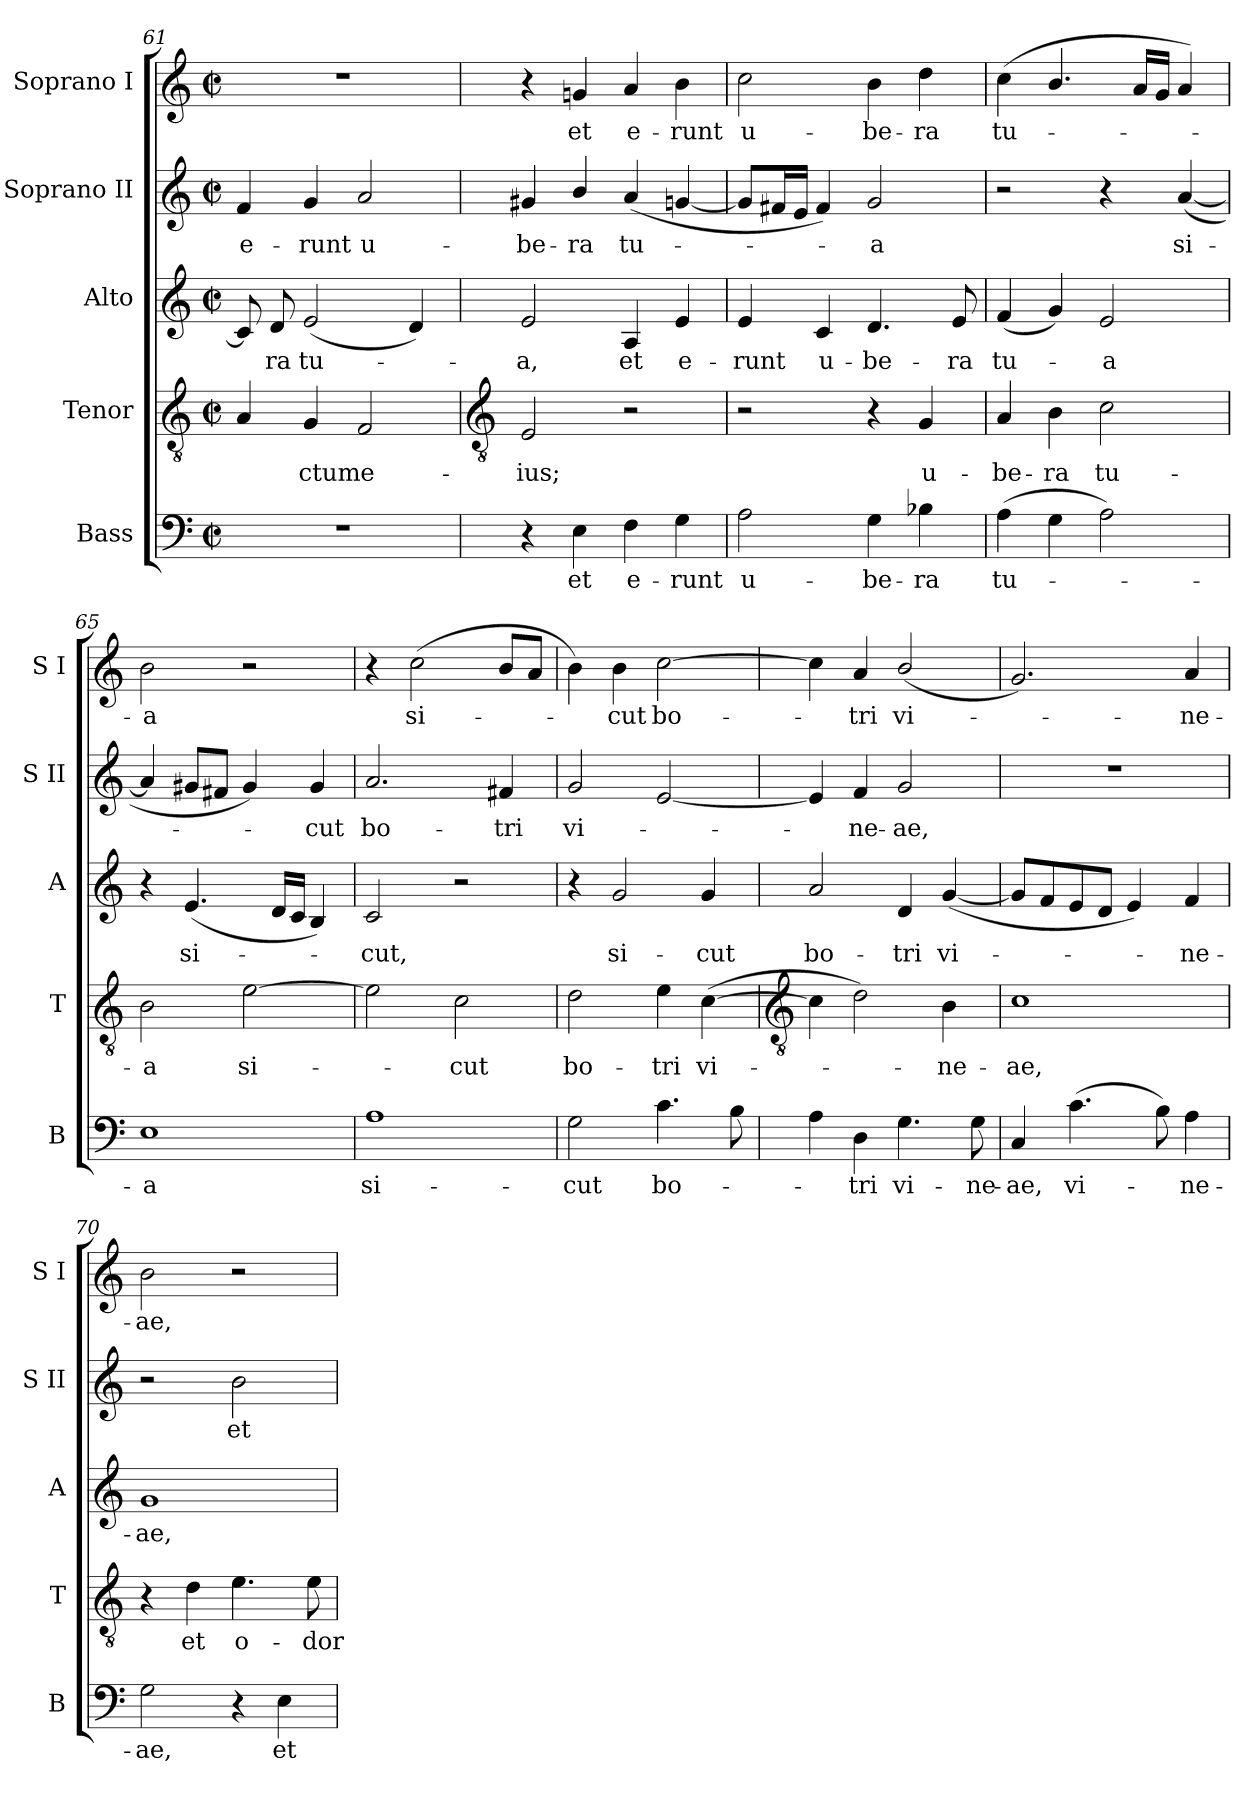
**kern	**text	**kern	**text	**kern	**text	**kern	**text	**kern	**text
*part5	*part5	*part4	*part4	*part3	*part3	*part2	*part2	*part1	*part1
*staff5	*staff5	*staff4	*staff4	*staff3	*staff3	*staff2	*staff2	*staff1	*staff1
*I"Bass	*	*I"Tenor	*	*I"Alto	*	*I"Soprano II	*	*I"Soprano I	*
*I'B	*	*I'T	*	*I'A	*	*I'S II	*	*I'S I	*
*clefF4	*	*clefGv2	*	*clefG2	*	*clefG2	*	*clefG2	*
*k[]	*	*k[]	*	*k[]	*	*k[]	*	*k[]	*
*C:	*	*C:	*	*C:	*	*C:	*	*C:	*
*M2/2	*	*M2/2	*	*M2/2	*	*M2/2	*	*M2/2	*
*met(c|)	*	*met(c|)	*	*met(c|)	*	*met(c|)	*	*met(c|)	*
=61	=61	=61	=61	=61	=61	=61	=61	=61	=61
!	!	!	!	!	!	!	!LO:LY:b	!	!
1r	.	4A	.	8c]	.	4f	e-	1r	.
!	!	!	!	!	!LO:LY:b	!	!	!	!
.	.	.	.	8d	ra	.	.	.	.
!	!	!	!LO:LY:b	!	!LO:LY:b	!	!LO:LY:b	!	!
.	.	4G	ctum	(<2e	tu-	4g	-runt	.	.
!	!	!	!LO:LY:b	!	!	!	!LO:LY:b	!	!
.	.	2F	e-	.	.	2a	u-	.	.
.	.	.	.	4d)	.	.	.	.	.
!!LO:LB:g=z
=62	=62	=62	=62	=62	=62	=62	=62	=62	=62
*	*	*clefGv2	*	*	*	*	*	*	*
!	!	!	!LO:LY:b	!	!LO:LY:b	!	!LO:LY:b	!	!
4r	.	2E	-ius;	2e	a,	4g#X	-be-	4r	.
!	!LO:LY:b	!	!	!	!	!	!LO:LY:b	!	!LO:LY:b
4E	et	.	.	.	.	4b/	-ra	4gn	et
!	!LO:LY:b	!	!	!	!LO:LY:b	!	!LO:LY:b	!	!LO:LY:b
4F	e-	2r	.	4A	et	(<4a	tu-	4a	e-
!	!LO:LY:b	!	!	!	!LO:LY:b	!	!	!	!LO:LY:b
4G	-runt	.	.	4e	e-	[4gn	.	4b	-runt
=63	=63	=63	=63	=63	=63	=63	=63	=63	=63
!	!LO:LY:b	!	!	!	!LO:LY:b	!	!	!	!LO:LY:b
2A	u-	2r	.	4e	-runt	8gL]	.	2cc	u-
.	.	.	.	.	.	16f#XL	.	.	.
.	.	.	.	.	.	16eJJ	.	.	.
!	!	!	!	!	!LO:LY:b	!	!	!	!
.	.	.	.	4c	u-	4f#)	.	.	.
!	!LO:LY:b	!	!	!	!LO:LY:b	!	!LO:LY:b	!	!LO:LY:b
4G	-be-	4r	.	4.d	-be-	2g	a	4b	-be-
!	!LO:LY:b	!	!LO:LY:b	!	!	!	!	!	!LO:LY:b
4B-X	-ra	4G	u-	.	.	.	.	4dd	-ra
!	!	!	!	!	!LO:LY:b	!	!	!	!
.	.	.	.	8e	-ra	.	.	.	.
=64	=64	=64	=64	=64	=64	=64	=64	=64	=64
!	!LO:LY:b	!	!LO:LY:b	!	!LO:LY:b	!	!	!	!LO:LY:b
(>4A	tu-	4A	-be-	(<4f	tu-	2r	.	(<4cc	tu-
!	!	!	!LO:LY:b	!	!	!	!	!	!
4G	.	4B	-ra	4g)	.	.	.	4.b/	.
!	!	!	!LO:LY:b	!	!LO:LY:b	!	!	!	!
2A)	.	2c	tu-	2e	a	4r	.	.	.
.	.	.	.	.	.	.	.	16aLL	.
.	.	.	.	.	.	.	.	16gJJ	.
!	!	!	!	!	!	!	!LO:LY:b	!	!
.	.	.	.	.	.	(<[4a	si-	4a)	.
=65	=65	=65	=65	=65	=65	=65	=65	=65	=65
!	!LO:LY:b	!	!LO:LY:b	!	!	!	!	!	!LO:LY:b
1E	a	2B	-a	4r	.	4a]	.	2b	a
!	!	!	!	!	!LO:LY:b	!	!	!	!
.	.	.	.	(<4.e	si-	8g#XL	.	.	.
.	.	.	.	.	.	8f#XJ	.	.	.
!	!	!	!LO:LY:b	!	!	!	!	!	!
.	.	[2e	si-	.	.	4g#)	.	2r	.
.	.	.	.	16dLL	.	.	.	.	.
.	.	.	.	16cJJ	.	.	.	.	.
!	!	!	!	!	!	!	!LO:LY:b	!	!
.	.	.	.	4B)	.	4g#	cut	.	.
=66	=66	=66	=66	=66	=66	=66	=66	=66	=66
!	!LO:LY:b	!	!	!	!LO:LY:b	!	!LO:LY:b	!	!
1A	si-	2e]	.	2c	cut,	2.a	bo-	4r	.
!	!	!	!	!	!	!	!	!	!LO:LY:b
.	.	.	.	.	.	.	.	(>2cc	si-
!	!	!	!LO:LY:b	!	!	!	!	!	!
.	.	2c	cut	2r	.	.	.	.	.
!	!	!	!	!	!	!	!LO:LY:b	!	!
.	.	.	.	.	.	4f#X	-tri	8bL	.
.	.	.	.	.	.	.	.	8aJ	.
=67	=67	=67	=67	=67	=67	=67	=67	=67	=67
!	!LO:LY:b	!	!LO:LY:b	!	!	!	!LO:LY:b	!	!
2G	-cut	2d	bo-	4r	.	2g	vi-	4b)	.
!	!	!	!	!	!LO:LY:b	!	!	!	!LO:LY:b
.	.	.	.	2g	si-	.	.	4b	cut
!	!LO:LY:b	!	!LO:LY:b	!	!	!	!	!	!LO:LY:b
4.c	bo-	4e	-tri	.	.	[2e	.	[2cc	bo-
!	!	!	!LO:LY:b	!	!LO:LY:b	!	!	!	!
.	.	(>[4c	vi-	4g	-cut	.	.	.	.
8B	.	.	.	.	.	.	.	.	.
!!LO:LB:g=z
=68	=68	=68	=68	=68	=68	=68	=68	=68	=68
*	*	*clefGv2	*	*	*	*	*	*	*
!	!	!	!	!	!LO:LY:b	!	!	!	!
4A	.	4c]	.	2a	bo-	4e]	.	4cc]	.
!	!LO:LY:b	!	!	!	!	!	!LO:LY:b	!	!LO:LY:b
4D	tri	2d)	.	.	.	4f	ne-	4a	tri
!	!LO:LY:b	!	!	!	!LO:LY:b	!	!LO:LY:b	!	!LO:LY:b
4.G	vi-	.	.	4d	-tri	2g	-ae,	(<2b/	vi-
!	!	!	!LO:LY:b	!	!LO:LY:b	!	!	!	!
.	.	4B	ne-	(<[4g	vi-	.	.	.	.
!	!LO:LY:b	!	!	!	!	!	!	!	!
8G	-ne-	.	.	.	.	.	.	.	.
=69	=69	=69	=69	=69	=69	=69	=69	=69	=69
!	!LO:LY:b	!	!LO:LY:b	!	!	!	!	!	!
4C	-ae,	1c	-ae,	8gL]	.	1r	.	2.g)	.
.	.	.	.	8f	.	.	.	.	.
!	!LO:LY:b	!	!	!	!	!	!	!	!
(>4.c	vi-	.	.	8e	.	.	.	.	.
.	.	.	.	8dJ	.	.	.	.	.
.	.	.	.	4e)	.	.	.	.	.
8B)	.	.	.	.	.	.	.	.	.
!	!LO:LY:b	!	!	!	!LO:LY:b	!	!	!	!LO:LY:b
4A	ne-	.	.	4f	ne-	.	.	4a	ne-
=70	=70	=70	=70	=70	=70	=70	=70	=70	=70
!	!LO:LY:b	!	!	!	!LO:LY:b	!	!	!	!LO:LY:b
2G	-ae,	4r	.	1g	-ae,	2r	.	2b	-ae,
!	!	!	!LO:LY:b	!	!	!	!	!	!
.	.	4d	et	.	.	.	.	.	.
!	!	!	!LO:LY:b	!	!	!	!LO:LY:b	!	!
4r	.	4.e	o-	.	.	2b	et	2r	.
!	!LO:LY:b	!	!	!	!	!	!	!	!
4E	et	.	.	.	.	.	.	.	.
!	!	!	!LO:LY:b	!	!	!	!	!	!
.	.	8e	-dor	.	.	.	.	.	.
=	=	=	=	=	=	=	=	=	=
*-	*-	*-	*-	*-	*-	*-	*-	*-	*-
